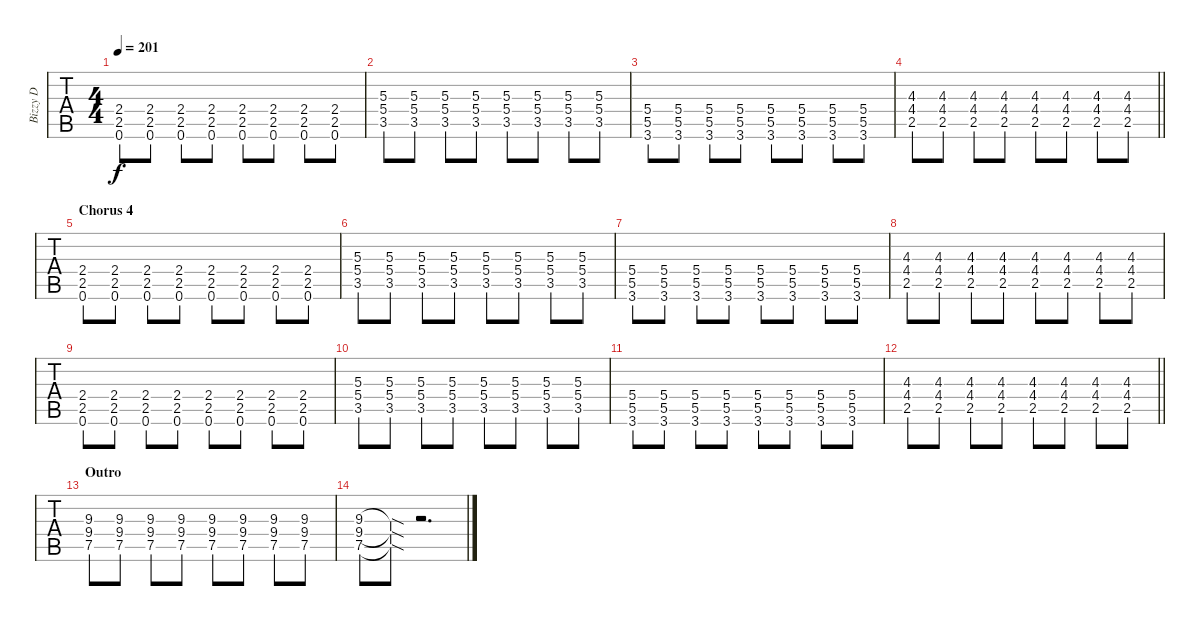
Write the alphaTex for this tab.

\track ("Bizzy D" "Bizzy D") {instrument distortionguitar}
\staff {tabs}
\tuning (E4 B3 G3 D3 A2 E2) {hide}
\ts (4 4)
\tempo 201
\clef g2
\ks c
(2.4 2.5 0.6).8{dy f} (2.4 2.5 0.6).8 (2.4 2.5 0.6).8 (2.4 2.5 0.6).8 (2.4 2.5 0.6).8 (2.4 2.5 0.6).8 (2.4 2.5 0.6).8 (2.4 2.5 0.6).8 |
(5.3 5.4 3.5).8 (5.3 5.4 3.5).8 (5.3 5.4 3.5).8 (5.3 5.4 3.5).8 (5.3 5.4 3.5).8 (5.3 5.4 3.5).8 (5.3 5.4 3.5).8 (5.3 5.4 3.5).8 |
(5.4 5.5 3.6).8 (5.4 5.5 3.6).8 (5.4 5.5 3.6).8 (5.4 5.5 3.6).8 (5.4 5.5 3.6).8 (5.4 5.5 3.6).8 (5.4 5.5 3.6).8 (5.4 5.5 3.6).8 |
\barLineRight lightlight
(4.3 4.4 2.5).8 (4.3 4.4 2.5).8 (4.3 4.4 2.5).8 (4.3 4.4 2.5).8 (4.3 4.4 2.5).8 (4.3 4.4 2.5).8 (4.3 4.4 2.5).8 (4.3 4.4 2.5).8 |
\section ("" "Chorus 4")
(2.4 2.5 0.6).8 (2.4 2.5 0.6).8 (2.4 2.5 0.6).8 (2.4 2.5 0.6).8 (2.4 2.5 0.6).8 (2.4 2.5 0.6).8 (2.4 2.5 0.6).8 (2.4 2.5 0.6).8 |
(5.3 5.4 3.5).8 (5.3 5.4 3.5).8 (5.3 5.4 3.5).8 (5.3 5.4 3.5).8 (5.3 5.4 3.5).8 (5.3 5.4 3.5).8 (5.3 5.4 3.5).8 (5.3 5.4 3.5).8 |
(5.4 5.5 3.6).8 (5.4 5.5 3.6).8 (5.4 5.5 3.6).8 (5.4 5.5 3.6).8 (5.4 5.5 3.6).8 (5.4 5.5 3.6).8 (5.4 5.5 3.6).8 (5.4 5.5 3.6).8 |
(4.3 4.4 2.5).8 (4.3 4.4 2.5).8 (4.3 4.4 2.5).8 (4.3 4.4 2.5).8 (4.3 4.4 2.5).8 (4.3 4.4 2.5).8 (4.3 4.4 2.5).8 (4.3 4.4 2.5).8 |
(2.4 2.5 0.6).8 (2.4 2.5 0.6).8 (2.4 2.5 0.6).8 (2.4 2.5 0.6).8 (2.4 2.5 0.6).8 (2.4 2.5 0.6).8 (2.4 2.5 0.6).8 (2.4 2.5 0.6).8 |
(5.3 5.4 3.5).8 (5.3 5.4 3.5).8 (5.3 5.4 3.5).8 (5.3 5.4 3.5).8 (5.3 5.4 3.5).8 (5.3 5.4 3.5).8 (5.3 5.4 3.5).8 (5.3 5.4 3.5).8 |
(5.4 5.5 3.6).8 (5.4 5.5 3.6).8 (5.4 5.5 3.6).8 (5.4 5.5 3.6).8 (5.4 5.5 3.6).8 (5.4 5.5 3.6).8 (5.4 5.5 3.6).8 (5.4 5.5 3.6).8 |
\barLineRight lightlight
(4.3 4.4 2.5).8 (4.3 4.4 2.5).8 (4.3 4.4 2.5).8 (4.3 4.4 2.5).8 (4.3 4.4 2.5).8 (4.3 4.4 2.5).8 (4.3 4.4 2.5).8 (4.3 4.4 2.5).8 |
\section ("" "Outro")
(9.3 9.4 7.5).8 (9.3 9.4 7.5).8 (9.3 9.4 7.5).8 (9.3 9.4 7.5).8 (9.3 9.4 7.5).8 (9.3 9.4 7.5).8 (9.3 9.4 7.5).8 (9.3 9.4 7.5).8 |
(9.3 9.4 7.5).8 (9.3{sod t} 9.4{sod t} 7.5{sod t}).8 r.2{d}
